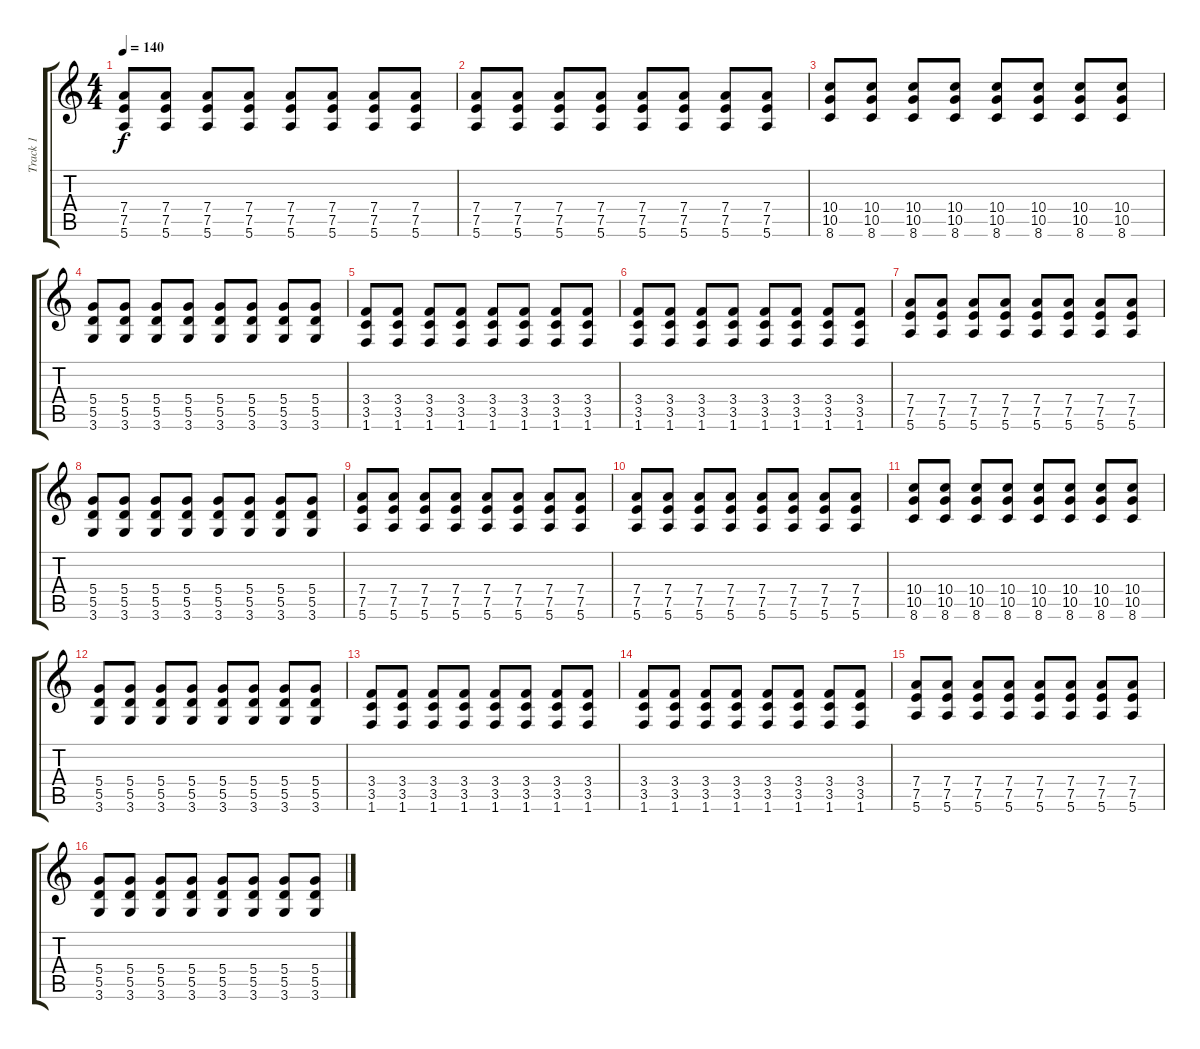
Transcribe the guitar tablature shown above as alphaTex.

\track ("Track 1" "Track 1") {instrument acousticguitarsteel}
\staff {score tabs}
\tuning (E4 B3 G3 D3 A2 E2) {hide}
\ts (4 4)
\tempo 140
\clef g2
\ks c
(7.4 7.5 5.6).8{dy f} (7.4 7.5 5.6).8 (7.4 7.5 5.6).8 (7.4 7.5 5.6).8 (7.4 7.5 5.6).8 (7.4 7.5 5.6).8 (7.4 7.5 5.6).8 (7.4 7.5 5.6).8 |
(7.4 7.5 5.6).8 (7.4 7.5 5.6).8 (7.4 7.5 5.6).8 (7.4 7.5 5.6).8 (7.4 7.5 5.6).8 (7.4 7.5 5.6).8 (7.4 7.5 5.6).8 (7.4 7.5 5.6).8 |
(10.4 10.5 8.6).8 (10.4 10.5 8.6).8 (10.4 10.5 8.6).8 (10.4 10.5 8.6).8 (10.4 10.5 8.6).8 (10.4 10.5 8.6).8 (10.4 10.5 8.6).8 (10.4 10.5 8.6).8 |
(5.4 5.5 3.6).8 (5.4 5.5 3.6).8 (5.4 5.5 3.6).8 (5.4 5.5 3.6).8 (5.4 5.5 3.6).8 (5.4 5.5 3.6).8 (5.4 5.5 3.6).8 (5.4 5.5 3.6).8 |
(3.4 3.5 1.6).8 (3.4 3.5 1.6).8 (3.4 3.5 1.6).8 (3.4 3.5 1.6).8 (3.4 3.5 1.6).8 (3.4 3.5 1.6).8 (3.4 3.5 1.6).8 (3.4 3.5 1.6).8 |
(3.4 3.5 1.6).8 (3.4 3.5 1.6).8 (3.4 3.5 1.6).8 (3.4 3.5 1.6).8 (3.4 3.5 1.6).8 (3.4 3.5 1.6).8 (3.4 3.5 1.6).8 (3.4 3.5 1.6).8 |
(7.4 7.5 5.6).8 (7.4 7.5 5.6).8 (7.4 7.5 5.6).8 (7.4 7.5 5.6).8 (7.4 7.5 5.6).8 (7.4 7.5 5.6).8 (7.4 7.5 5.6).8 (7.4 7.5 5.6).8 |
(5.4 5.5 3.6).8 (5.4 5.5 3.6).8 (5.4 5.5 3.6).8 (5.4 5.5 3.6).8 (5.4 5.5 3.6).8 (5.4 5.5 3.6).8 (5.4 5.5 3.6).8 (5.4 5.5 3.6).8 |
(7.4 7.5 5.6).8 (7.4 7.5 5.6).8 (7.4 7.5 5.6).8 (7.4 7.5 5.6).8 (7.4 7.5 5.6).8 (7.4 7.5 5.6).8 (7.4 7.5 5.6).8 (7.4 7.5 5.6).8 |
(7.4 7.5 5.6).8 (7.4 7.5 5.6).8 (7.4 7.5 5.6).8 (7.4 7.5 5.6).8 (7.4 7.5 5.6).8 (7.4 7.5 5.6).8 (7.4 7.5 5.6).8 (7.4 7.5 5.6).8 |
(10.4 10.5 8.6).8 (10.4 10.5 8.6).8 (10.4 10.5 8.6).8 (10.4 10.5 8.6).8 (10.4 10.5 8.6).8 (10.4 10.5 8.6).8 (10.4 10.5 8.6).8 (10.4 10.5 8.6).8 |
(5.4 5.5 3.6).8 (5.4 5.5 3.6).8 (5.4 5.5 3.6).8 (5.4 5.5 3.6).8 (5.4 5.5 3.6).8 (5.4 5.5 3.6).8 (5.4 5.5 3.6).8 (5.4 5.5 3.6).8 |
(3.4 3.5 1.6).8 (3.4 3.5 1.6).8 (3.4 3.5 1.6).8 (3.4 3.5 1.6).8 (3.4 3.5 1.6).8 (3.4 3.5 1.6).8 (3.4 3.5 1.6).8 (3.4 3.5 1.6).8 |
(3.4 3.5 1.6).8 (3.4 3.5 1.6).8 (3.4 3.5 1.6).8 (3.4 3.5 1.6).8 (3.4 3.5 1.6).8 (3.4 3.5 1.6).8 (3.4 3.5 1.6).8 (3.4 3.5 1.6).8 |
(7.4 7.5 5.6).8 (7.4 7.5 5.6).8 (7.4 7.5 5.6).8 (7.4 7.5 5.6).8 (7.4 7.5 5.6).8 (7.4 7.5 5.6).8 (7.4 7.5 5.6).8 (7.4 7.5 5.6).8 |
(5.4 5.5 3.6).8 (5.4 5.5 3.6).8 (5.4 5.5 3.6).8 (5.4 5.5 3.6).8 (5.4 5.5 3.6).8 (5.4 5.5 3.6).8 (5.4 5.5 3.6).8 (5.4 5.5 3.6).8
